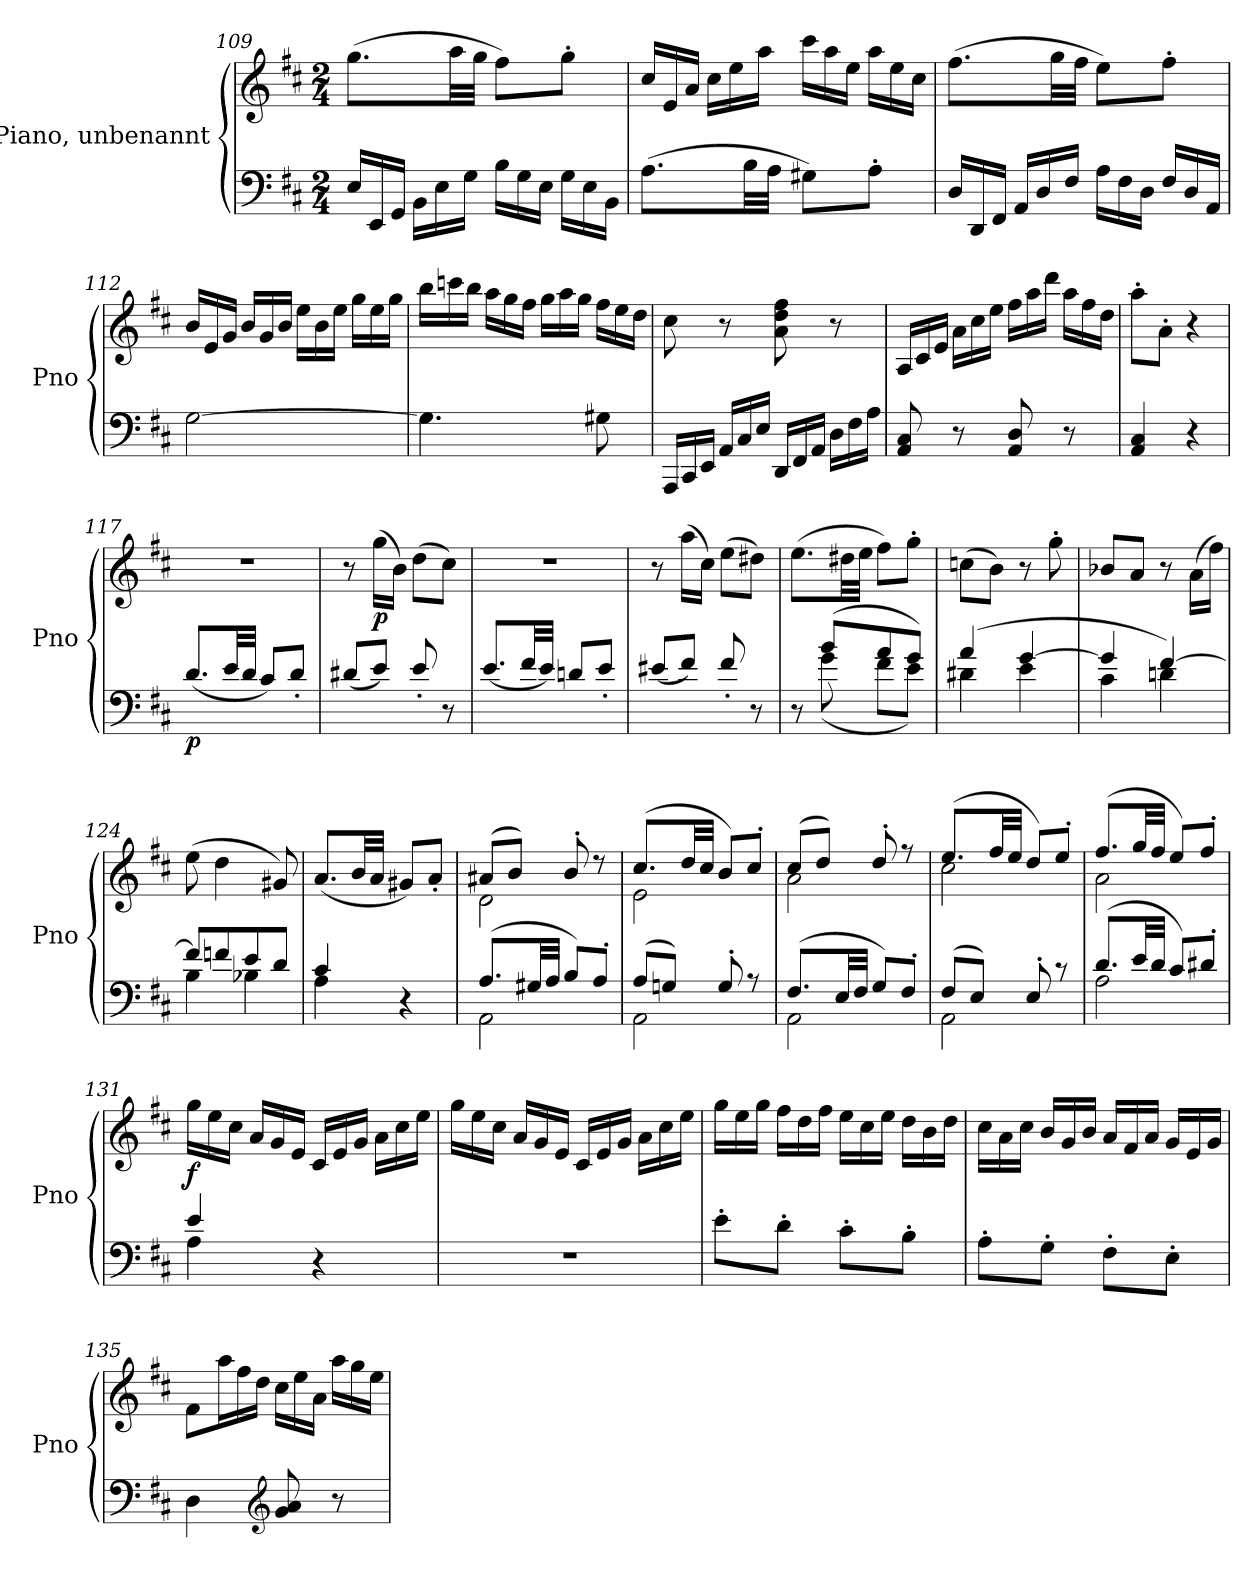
**kern	**dynam	**kern	**dynam
*part2	*part2	*part1	*part1
*staff2	*staff2	*staff1	*staff1
*I"Piano, unbenannt	*	*I"Piano, unbenannt	*
*I'Pno	*	*I'Pno	*
*clefF4	*	*clefG2	*
*k[f#c#]	*	*k[f#c#]	*
*M2/4	*	*M2/4	*
*Xtuplet	*	*	*
=109	=109	=109	=109
24E/LL	.	(>8.gg\L	.
24EE/	.	.	.
24GG/JJ	.	.	.
24BB\LL	.	.	.
24E\	.	.	.
.	.	32aa\LL	.
24G\JJ	.	.	.
.	.	32gg\JJJ	.
24B\LL	.	8ff#\L)	.
24G\	.	.	.
24E\JJ	.	.	.
24G\LL	.	8gg'\J	.
24E\	.	.	.
24BB\JJ	.	.	.
=110	=110	=110	=110
*	*	*Xtuplet	*
(>8.A\L	.	24cc#/LL	.
.	.	24e/	.
.	.	24a/JJ	.
.	.	24cc#\LL	.
.	.	24ee\	.
32B\LL	.	.	.
.	.	24aa\JJ	.
32A\JJJ	.	.	.
8G#X\L)	.	24ccc#\LL	.
.	.	24aa\	.
.	.	24ee\JJ	.
8A'\J	.	24aa\LL	.
.	.	24ee\	.
.	.	24cc#\JJ	.
=111	=111	=111	=111
24D/LL	.	(>8.ff#\L	.
24DD/	.	.	.
24FF#/JJ	.	.	.
24AA/LL	.	.	.
24D/	.	.	.
.	.	32gg\LL	.
24F#/JJ	.	.	.
.	.	32ff#\JJJ	.
24A\LL	.	8ee\L)	.
24F#\	.	.	.
24D\JJ	.	.	.
24F#/LL	.	8ff#'\J	.
24D/	.	.	.
24AA/JJ	.	.	.
=112	=112	=112	=112
[2G\	.	24b/LL	.
.	.	24e/	.
.	.	24g/JJ	.
.	.	24b/LL	.
.	.	24g/	.
.	.	24b/JJ	.
.	.	24ee\LL	.
.	.	24b\	.
.	.	24ee\JJ	.
.	.	24gg\LL	.
.	.	24ee\	.
.	.	24gg\JJ	.
=113	=113	=113	=113
4.G\]	.	24bb\LL	.
.	.	24cccn\	.
.	.	24bb\JJ	.
.	.	24aa\LL	.
.	.	24gg\	.
.	.	24ff#\JJ	.
.	.	24gg\LL	.
.	.	24aa\	.
.	.	24gg\JJ	.
8G#X\	.	24ff#\LL	.
.	.	24ee\	.
.	.	24dd\JJ	.
=114	=114	=114	=114
24AAA/LL	.	8cc#\	.
24CC#/	.	.	.
24EE/JJ	.	.	.
24AA/LL	.	8r	.
24C#/	.	.	.
24E/JJ	.	.	.
24DD/LL	.	8a\ 8dd\ 8ff#\	.
24FF#/	.	.	.
24AA/JJ	.	.	.
24D\LL	.	8r	.
24F#\	.	.	.
24A\JJ	.	.	.
=115	=115	=115	=115
8AA/ 8C#/	.	24A/LL	.
.	.	24c#/	.
.	.	24e/JJ	.
8r	.	24a\LL	.
.	.	24cc#\	.
.	.	24ee\JJ	.
8AA/ 8D/	.	24ff#\LL	.
.	.	24aa\	.
.	.	24ddd\JJ	.
8r	.	24aa\LL	.
.	.	24ff#\	.
.	.	24dd\JJ	.
=116	=116	=116	=116
4AA/ 4C#/	.	8aa'\L	.
.	.	8a'\J	.
4r	.	4r	.
=117	=117	=117	=117
!	!LO:DY:b	!	!
(<8.d/L	p	2r	.
32e/LL	.	.	.
32d/JJJ	.	.	.
8c#/L)	.	.	.
8d'/J	.	.	.
=118	=118	=118	=118
(<8d#X/L	.	8r	.
!	!	!	!LO:DY:b
8e/J)	.	(>16gg\LL	p
.	.	16b\JJ)	.
8e'/	.	(>8dd\L	.
8r	.	8cc#\J)	.
=119	=119	=119	=119
(<8.e/L	.	2r	.
32f#/LL	.	.	.
32e/JJJ)	.	.	.
8dn/L	.	.	.
8e'/J	.	.	.
=120	=120	=120	=120
(<8e#X/L	.	8r	.
8f#/J)	.	(>16aa\LL	.
.	.	16cc#\JJ)	.
8f#'/	.	(>8ee\L	.
8r	.	8dd#X\J)	.
=121	=121	=121	=121
*^	*	*	*
8r	8ryy	.	(>8.ee\L	.
(>8b/L	(<8g\	.	.	.
.	.	.	32dd#X\LL	.
.	.	.	32ee\JJJ	.
8a/	8f#\L	.	8ff#\L)	.
8g/J)	8e\J)	.	8gg'\J	.
=122	=122	=122	=122	=122
(>4a/	4d#X\	.	(>8ccn\L	.
.	.	.	8b\J)	.
[4g/	4e\	.	8r	.
.	.	.	8gg'\	.
=123	=123	=123	=123	=123
4g/]	4c#\	.	8b-X/L	.
.	.	.	8a/J	.
[4f#/)	4dn\	.	8r	.
.	.	.	(>16a\LL	.
.	.	.	16ff#\JJ)	.
=124	=124	=124	=124	=124
8f#/L]	4B\	.	(>8ee\	.
8fn/	.	.	4dd\	.
8e/	4B-X\	.	.	.
8d/J	.	.	8g#X/)	.
=125	=125	=125	=125	=125
4c#/	4A\	.	(<8.a/L	.
.	.	.	32b/LL	.
.	.	.	32a/JJJ	.
4r	4ryy	.	8g#X/L)	.
.	.	.	8a'/J	.
=126	=126	=126	=126	=126
*	*	*	*^	*
(>8.A/L	2AA\	.	(>8a#X/L	2d\	.
.	.	.	8b/J)	.	.
32G#X/LL	.	.	.	.	.
32A/JJJ	.	.	.	.	.
8B/L)	.	.	8b'/	.	.
8A'/J	.	.	8r	.	.
=127	=127	=127	=127	=127	=127
(>8A/L	2AA\	.	(>8.cc#/L	2e\	.
8Gn/J)	.	.	.	.	.
.	.	.	32dd/LL	.	.
.	.	.	32cc#/JJJ	.	.
8G'/	.	.	8b/L)	.	.
8r	.	.	8cc#'/J	.	.
=128	=128	=128	=128	=128	=128
(>8.F#/L	2AA\	.	(>8cc#/L	2a\	.
.	.	.	8dd/J)	.	.
32E/LL	.	.	.	.	.
32F#/JJJ	.	.	.	.	.
8G/L)	.	.	8dd'/	.	.
8F#'/J	.	.	8r	.	.
=129	=129	=129	=129	=129	=129
(>8F#/L	2AA\	.	(>8.ee/L	2cc#\	.
8E/J)	.	.	.	.	.
.	.	.	32ff#/LL	.	.
.	.	.	32ee/JJJ	.	.
8E'/	.	.	8dd/L)	.	.
8r	.	.	8ee'/J	.	.
=130	=130	=130	=130	=130	=130
(>8.d/L	2A\	.	(>8.ff#/L	2a\	.
32e/LL	.	.	32gg/LL	.	.
32d/JJJ	.	.	32ff#/JJJ	.	.
8c#/L)	.	.	8ee/L)	.	.
8d#X'/J	.	.	8ff#'/J	.	.
*	*	*	*v	*v	*
=131	=131	=131	=131	=131
!	!	!	!	!LO:DY:b
4e/	4A\	.	24gg\LL	f
.	.	.	24ee\	.
.	.	.	24cc#\JJ	.
.	.	.	24a/LL	.
.	.	.	24g/	.
.	.	.	24e/JJ	.
4r	4ryy	.	24c#/LL	.
.	.	.	24e/	.
.	.	.	24g/JJ	.
.	.	.	24a\LL	.
.	.	.	24cc#\	.
.	.	.	24ee\JJ	.
*v	*v	*	*	*
=132	=132	=132	=132
2r	.	24gg\LL	.
.	.	24ee\	.
.	.	24cc#\JJ	.
.	.	24a/LL	.
.	.	24g/	.
.	.	24e/JJ	.
.	.	24c#/LL	.
.	.	24e/	.
.	.	24g/JJ	.
.	.	24a\LL	.
.	.	24cc#\	.
.	.	24ee\JJ	.
=133	=133	=133	=133
8e'\L	.	24gg\LL	.
.	.	24ee\	.
.	.	24gg\JJ	.
8d'\J	.	24ff#\LL	.
.	.	24dd\	.
.	.	24ff#\JJ	.
8c#'\L	.	24ee\LL	.
.	.	24cc#\	.
.	.	24ee\JJ	.
8B'\J	.	24dd\LL	.
.	.	24b\	.
.	.	24dd\JJ	.
=134	=134	=134	=134
8A'\L	.	24cc#\LL	.
.	.	24a\	.
.	.	24cc#\JJ	.
8G'\J	.	24b/LL	.
.	.	24g/	.
.	.	24b/JJ	.
8F#'\L	.	24a/LL	.
.	.	24f#/	.
.	.	24a/JJ	.
8E'\J	.	24g/LL	.
.	.	24e/	.
.	.	24g/JJ	.
=135	=135	=135	=135
4D\	.	8f#\L	.
.	.	24aa\L	.
.	.	24ff#\	.
.	.	24dd\JJ	.
*clefG2	*	*	*
8g/ 8a/	.	24cc#\LL	.
.	.	24ee\	.
.	.	24a\JJ	.
8r	.	24aa\LL	.
.	.	24gg\	.
.	.	24ee\JJ	.
=	=	=	=
*-	*-	*-	*-
